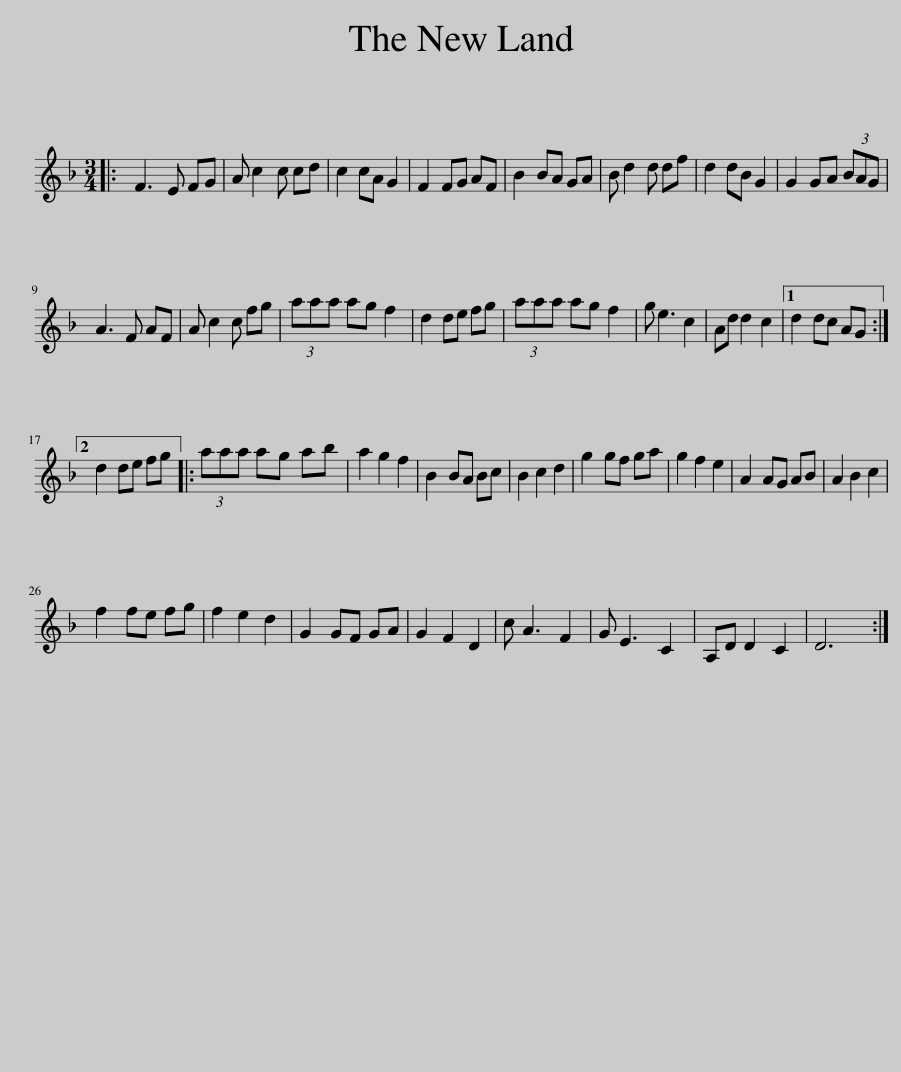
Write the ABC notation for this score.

X:1
L:1/8
M:3/4
I:linebreak $
K:F
V:1 treble
V:1
|: F3 E FG | A c2 c cd | c2 cA G2 | F2 FG AF | B2 BA GA | %5
 B d2 d df | d2 dB G2 | G2 GA (3BAG |$ A3 F AF | A c2 c fg | %10
 (3aaa ag f2 | d2 de fg | (3aaa ag f2 | g e3 c2 | Ad d2 c2 |1 %15
 d2 dc AG :|2$ d2 de fg |: (3aaa ag ab | a2 g2 f2 | B2 BA Bc | %20
 B2 c2 d2 | g2 gf ga | g2 f2 e2 | A2 AG AB | A2 B2 c2 |$ %25
 f2 fe fg | f2 e2 d2 | G2 GF GA | G2 F2 D2 | c A3 F2 | %30
 G E3 C2 | A,D D2 C2 | D6 :| %33
